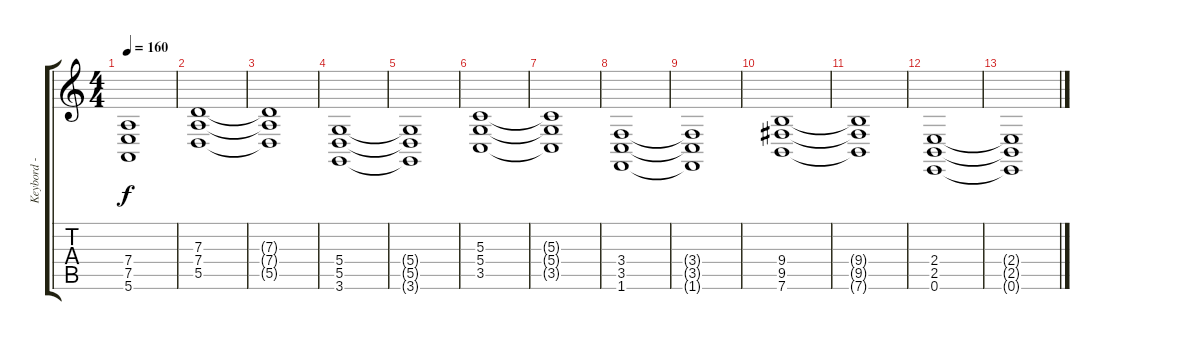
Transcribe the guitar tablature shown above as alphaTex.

\track ("Keybord - BG" "Keybord - ") {instrument pad4choir}
\staff {score tabs}
\tuning (E4 B3 G3 D3 A2 E2) {hide}
\ts (4 4)
\tempo 160
\clef g2
\ks c
(7.4{t} 7.5{t} 5.6{t}).1{dy f} |
(7.3 7.4 5.5).1 |
(7.3{t} 7.4{t} 5.5{t}).1 |
(5.4 5.5 3.6).1 |
(5.4{t} 5.5{t} 3.6{t}).1 |
(5.3 5.4 3.5).1 |
(5.3{t} 5.4{t} 3.5{t}).1 |
(3.4 3.5 1.6).1 |
(3.4{t} 3.5{t} 1.6{t}).1 |
(9.4 9.5 7.6).1 |
(9.4{t} 9.5{t} 7.6{t}).1 |
(2.4 2.5 0.6).1 |
(2.4{t} 2.5{t} 0.6{t}).1
